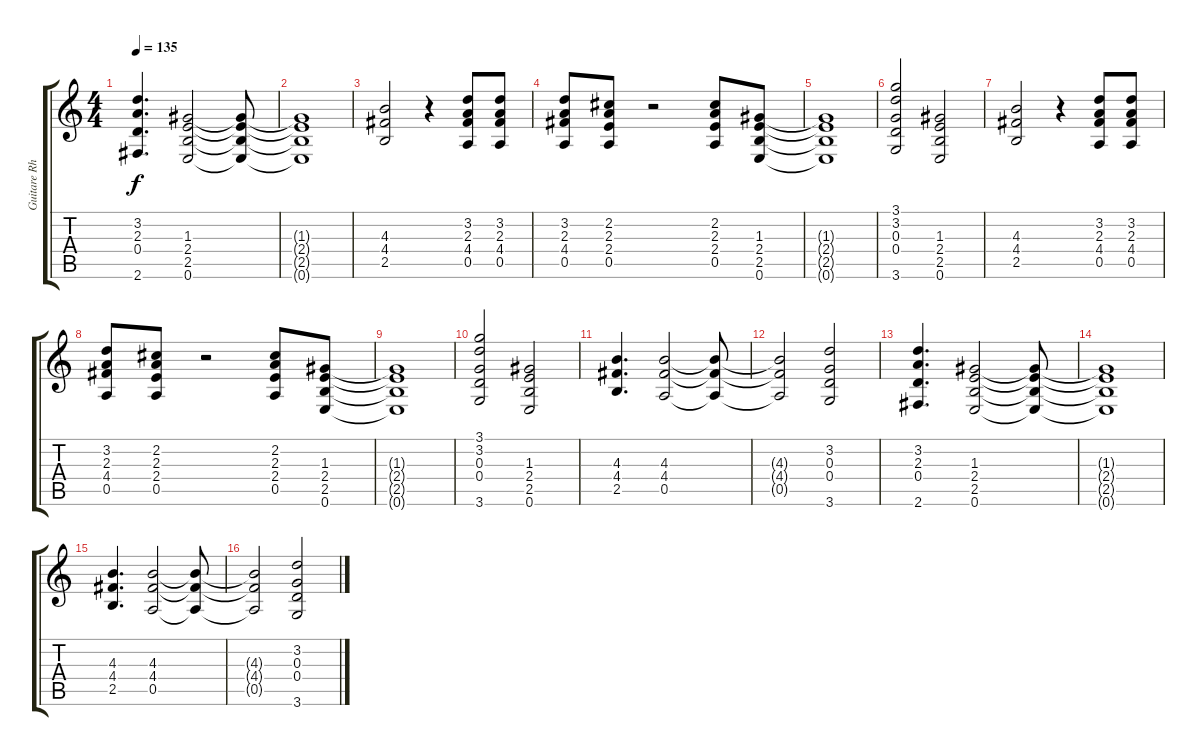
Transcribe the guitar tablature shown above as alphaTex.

\track ("Guitare Rhytmique" "Guitare Rh") {instrument distortionguitar}
\staff {score tabs}
\tuning (E4 B3 G3 D3 A2 E2) {hide}
\ts (4 4)
\tempo 135
\clef g2
\ks c
(3.2 2.3 0.4 2.6).4{d dy f} (1.3 2.4 2.5 0.6).2 (1.3{t} 2.4{t} 2.5{t} 0.6{t}).8 |
(1.3{t} 2.4{t} 2.5{t} 0.6{t}).1 |
(4.3 4.4 2.5).2 r.4 (3.2 2.3 4.4 0.5).8 (3.2 2.3 4.4 0.5).8 |
(3.2 2.3 4.4 0.5).8 (2.2 2.3 2.4 0.5).8 r.2 (2.2 2.3 2.4 0.5).8 (1.3 2.4 2.5 0.6).8 |
(1.3{t} 2.4{t} 2.5{t} 0.6{t}).1 |
(3.1 3.2 0.3 0.4 3.6).2 (1.3 2.4 2.5 0.6).2 |
(4.3 4.4 2.5).2 r.4 (3.2 2.3 4.4 0.5).8 (3.2 2.3 4.4 0.5).8 |
(3.2 2.3 4.4 0.5).8 (2.2 2.3 2.4 0.5).8 r.2 (2.2 2.3 2.4 0.5).8 (1.3 2.4 2.5 0.6).8 |
(1.3{t} 2.4{t} 2.5{t} 0.6{t}).1 |
(3.1 3.2 0.3 0.4 3.6).2 (1.3 2.4 2.5 0.6).2 |
(4.3 4.4 2.5).4{d} (4.3 4.4 0.5).2 (4.3{t} 4.4{t} 0.5{t}).8 |
(4.3{t} 4.4{t} 0.5{t}).2 (3.2 0.3 0.4 3.6).2 |
(3.2 2.3 0.4 2.6).4{d} (1.3 2.4 2.5 0.6).2 (1.3{t} 2.4{t} 2.5{t} 0.6{t}).8 |
(1.3{t} 2.4{t} 2.5{t} 0.6{t}).1 |
(4.3 4.4 2.5).4{d} (4.3 4.4 0.5).2 (4.3{t} 4.4{t} 0.5{t}).8 |
(4.3{t} 4.4{t} 0.5{t}).2 (3.2 0.3 0.4 3.6).2
